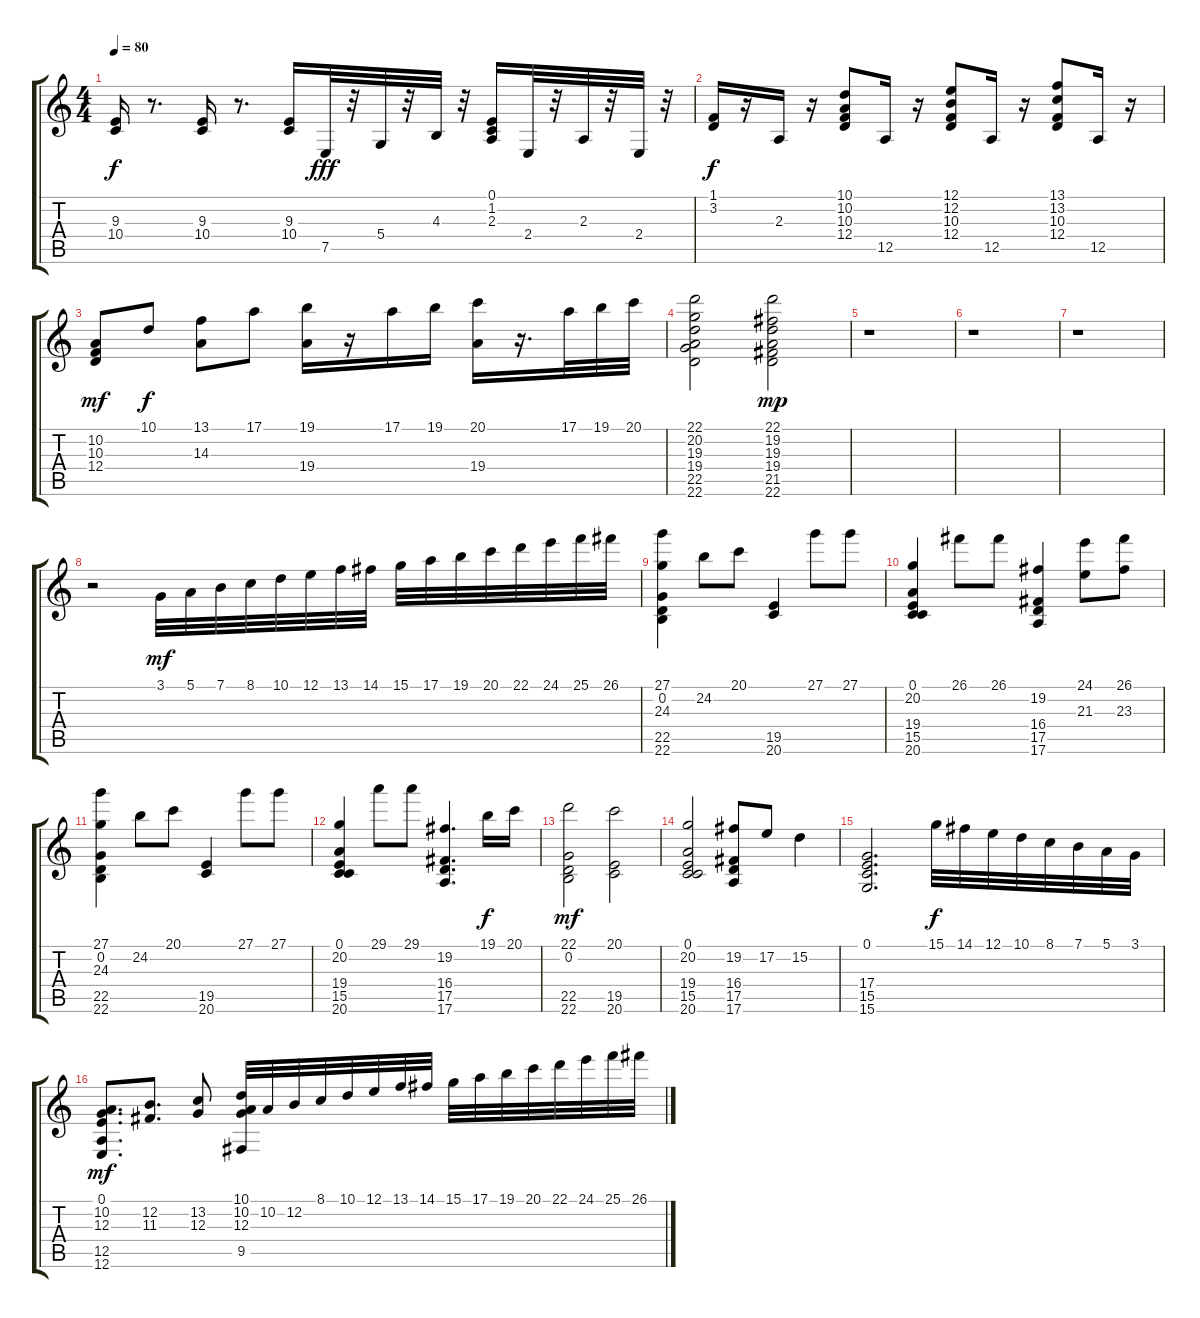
\track "" {instrument stringensemble1}
\staff {score tabs}
\tuning (E4 B3 G3 D3 A2 E2) {hide}
\ts (4 4)
\tempo 80
\clef g2
\ks c
(9.3 10.4).16{dy f} r.8{d} (9.3 10.4).16 r.8{d} (9.3 10.4).16 7.5.32{dy fff} r.32 5.4.32 r.32 4.3.32 r.32 (0.1 1.2 2.3).16 2.4.32 r.32 2.3.32 r.32 2.4.32 r.32 |
(1.1 3.2).16{dy f} r.16 2.3.16 r.16 (10.1 10.2 10.3 12.4).8 12.5.16 r.16 (12.1 12.2 10.3 12.4).8 12.5.16 r.16 (13.1 13.2 10.3 12.4).8 12.5.16 r.16 |
(10.2 10.3 12.4).8{dy mf} 10.1.8{dy f} (13.1 14.3).8 17.1.8 (19.1 19.4).16 r.16 17.1.16 19.1.16 (20.1 19.4).16 r.16{d} 17.1.32 19.1.32 20.1.32 |
(22.1 20.2 19.3 19.4 22.5 22.6).2 (22.1 19.2 19.3 19.4 21.5 22.6).2{dy mp} |
r.1 |
r.1 |
r.1 |
r.2 3.1.32{dy mf} 5.1.32 7.1.32 8.1.32 10.1.32 12.1.32 13.1.32 14.1.32 15.1.32 17.1.32 19.1.32 20.1.32 22.1.32 24.1.32 25.1.32 26.1.32 |
(27.1 0.2 24.3 22.5 22.6).4 24.2.8 20.1.8 (19.5 20.6).4 27.1.8 27.1.8 |
(0.1 20.2 19.4 15.5 20.6).4 26.1.8 26.1.8 (19.2 16.4 17.5 17.6).4 (24.1 21.3).8 (26.1 23.3).8 |
(27.1 0.2 24.3 22.5 22.6).4 24.2.8 20.1.8 (19.5 20.6).4 27.1.8 27.1.8 |
(0.1 20.2 19.4 15.5 20.6).4 29.1.8 29.1.8 (19.2 16.4 17.5 17.6).4{d} 19.1.16{dy f} 20.1.16 |
(22.1 0.2 22.5 22.6).2{dy mf} (20.1 19.5 20.6).2 |
(0.1 20.2 19.4 15.5 20.6).2 (19.2 16.4 17.5 17.6).8 17.2.8 15.2.4 |
(0.1 17.4 15.5 15.6).2{d} 15.1.32{dy f} 14.1.32 12.1.32 10.1.32 8.1.32 7.1.32 5.1.32 3.1.32 |
(0.1 10.2 12.3 12.5 12.6).8{d dy mf} (12.2 11.3).8{d} (13.2 12.3).8 (10.1 10.2 12.3 9.5).32 10.2.32 12.2.32 8.1.32 10.1.32 12.1.32 13.1.32 14.1.32 15.1.32 17.1.32 19.1.32 20.1.32 22.1.32 24.1.32 25.1.32 26.1.32
